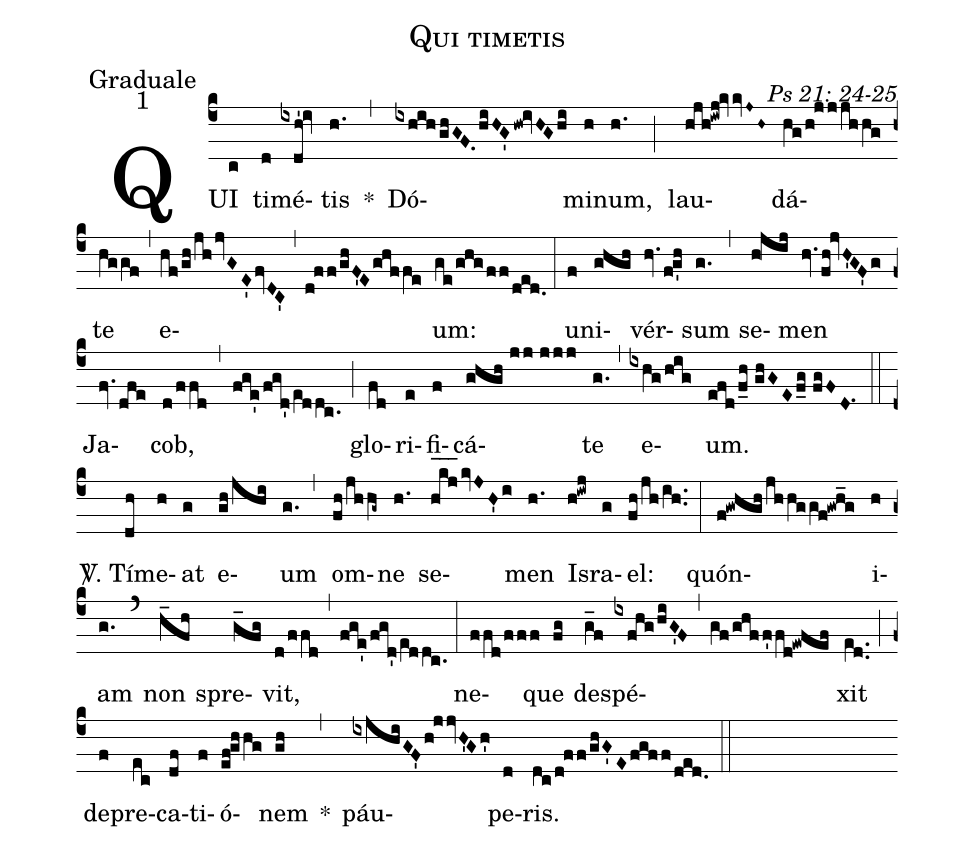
name: Qui timetis;
office-part: Graduale;
mode: 1;
commentary: Ps 21: 24-25;
%%
(c4) QUI(c) ti(d)mé(ixdh'!iv)tis(h.) *(,) Dó(ixhihghGF.hiHG'hw!ivHGhi)mi(h)num,(h.) (;) lau(hjh!iwj!kvvJ~H~)dá(hg/h!jjjhhg)te(hggf) (,) e(hf/gh/jhjvGE'fvDC')(,)(d!ff/ghF'Eghffe)um:(ge/ghgff/ded.) (:)
u(f)ni(ghgh)vér(hv.fg'h)sum(g.) (,) se(h!jij)men(hv.fh!jvH'GF'g) Ja(fv.dfe)cob,(d/ffd) (,) (fge'/fgd'/e[ll:1]ddc.) (;) glo(fd)ri(e)fi(f)cá(ghgh//jj//jjj)te(g.) (,) e(ixhg/hig)um.(efd/f_h//ghGEf_g//fgFD.1) (::)
<sp>V/</sp>. Tí(dh)me(h)at(g) e(gh/jhi)um(g.) (,) om(fh/jhhg~)ne(h.) se(h_[hl:1]k_[hl:1]j_[hl:1]kvJH'i)men(h.) Is(h!iwj)ra(g)el:(fh/jh/ih..) (:)
quón(f!gwhghjhhggf!gwh_g)i(h)am(g.) (`) non(h_fh) spre(g_fg)vit,(d/ffd) (,) (fge'/fgd'/e[ll:1]ddc.) (:)
ne(ffd/fff)que(fg) de(g_f)spé(ixfhg/hiG'F)(,)(gf/ghf/!f'/!fd!ewfef)xit(e[ll:1]d..) (;) de(f)pre(ec)ca(df)ti(f)ó(ef!ghhg)nem(gh) *(,)
páu(ixjhiGF'h!jjvH'Gh')pe(d)ris.(dc/d!ff/ghG'Efgf/!f/ded.) (::)
